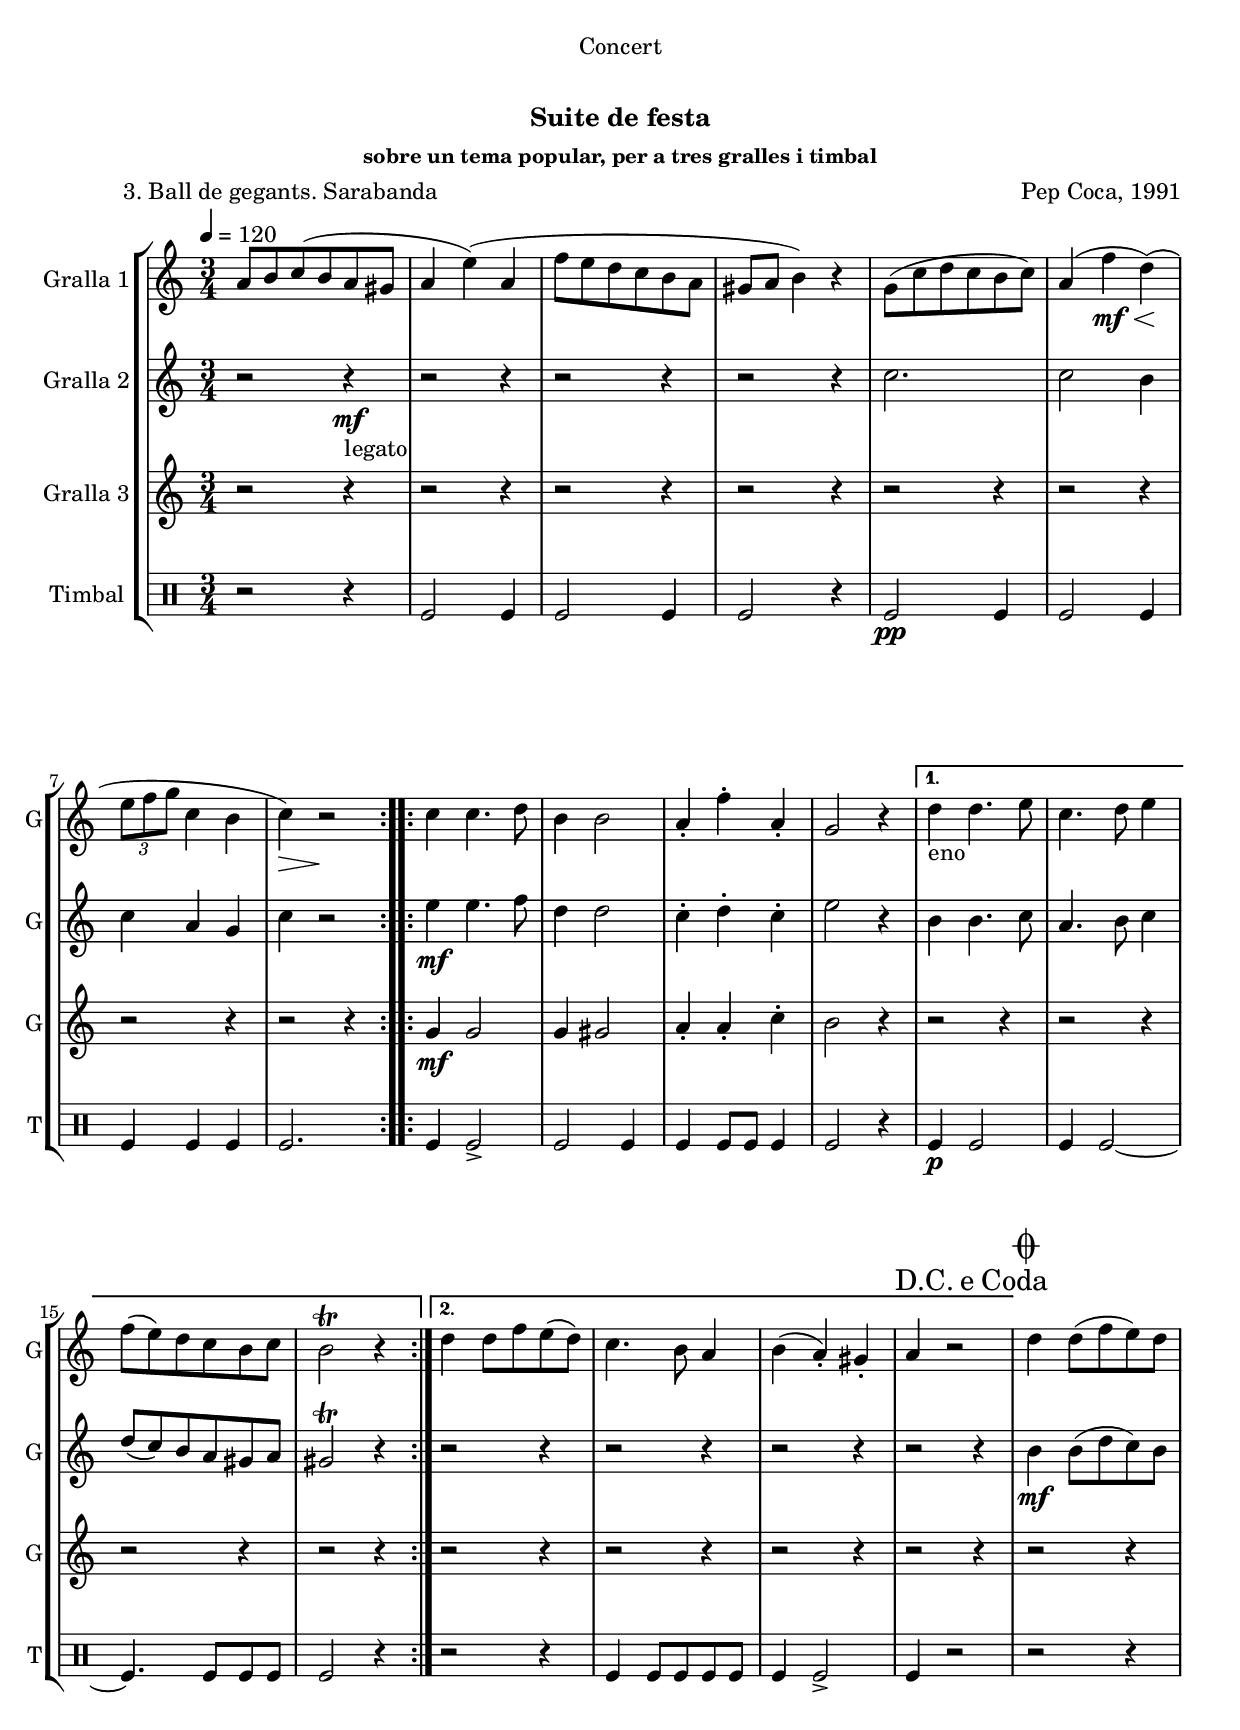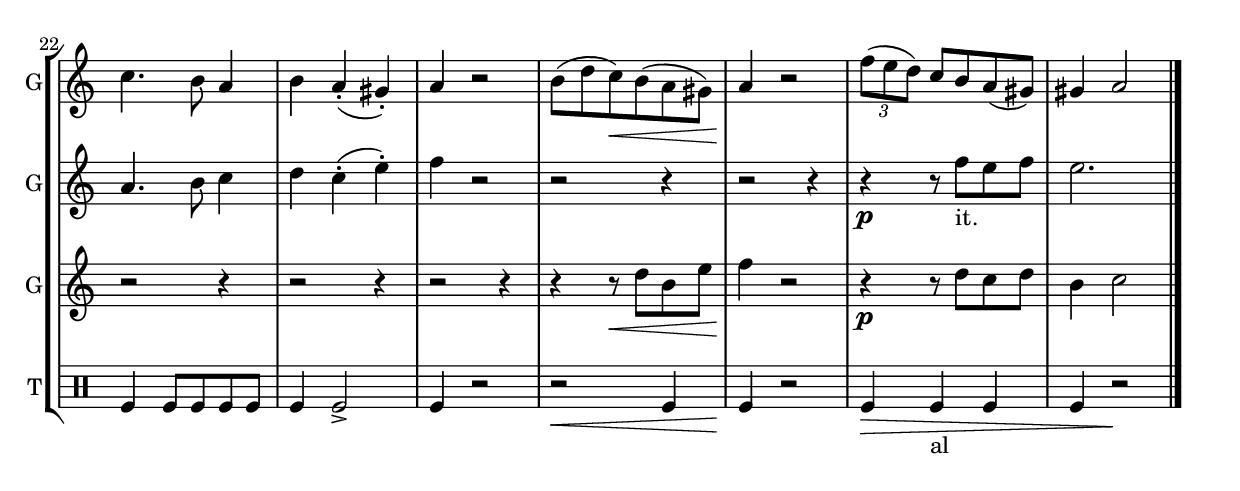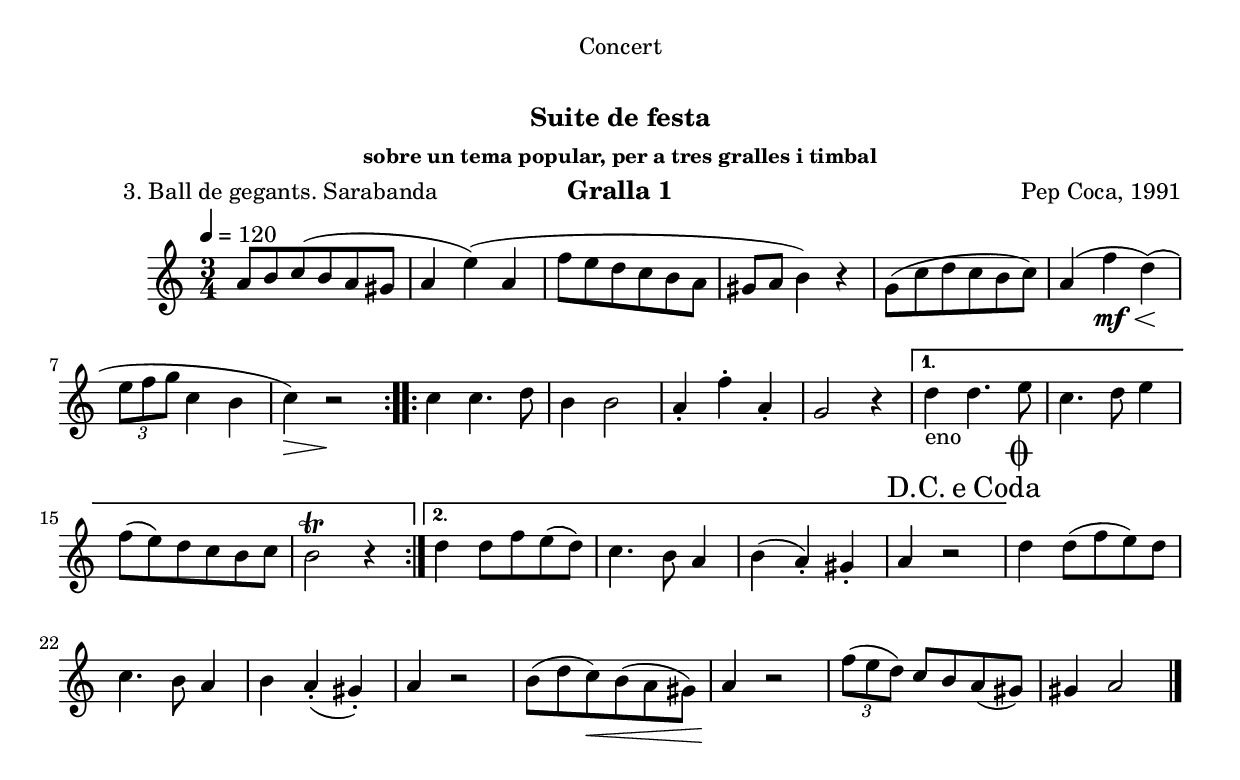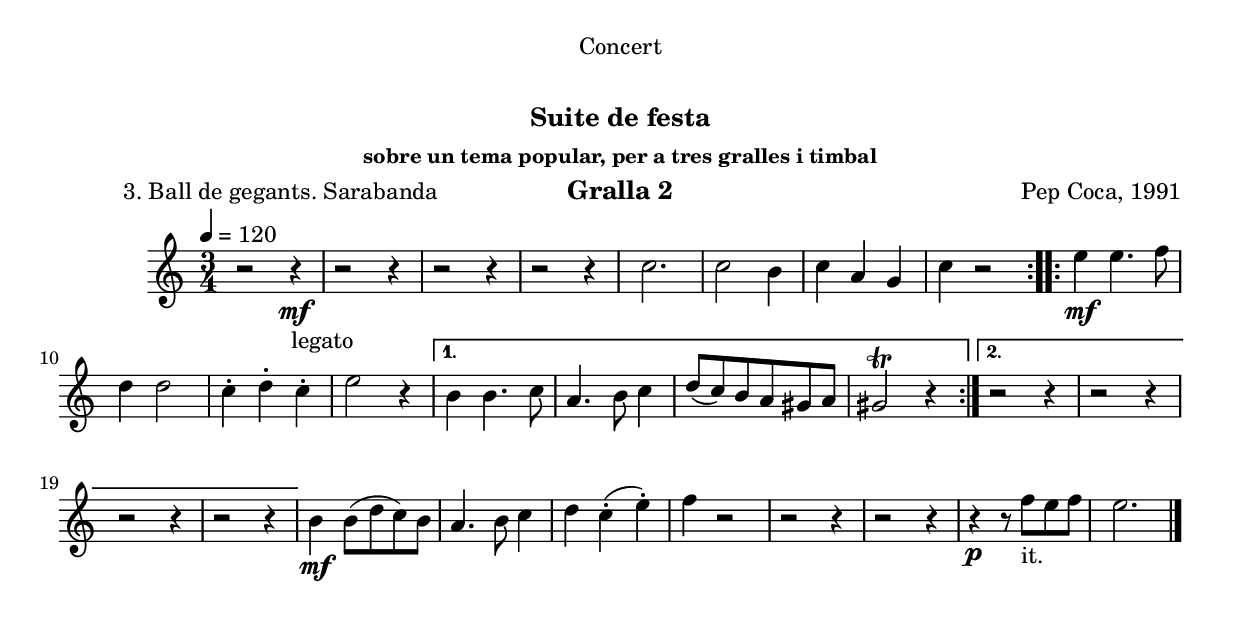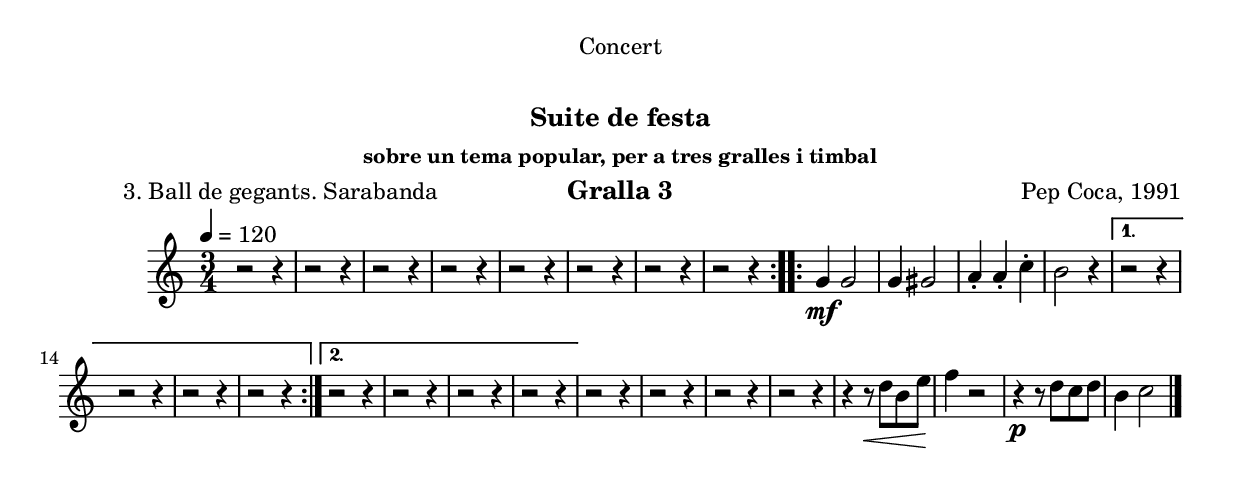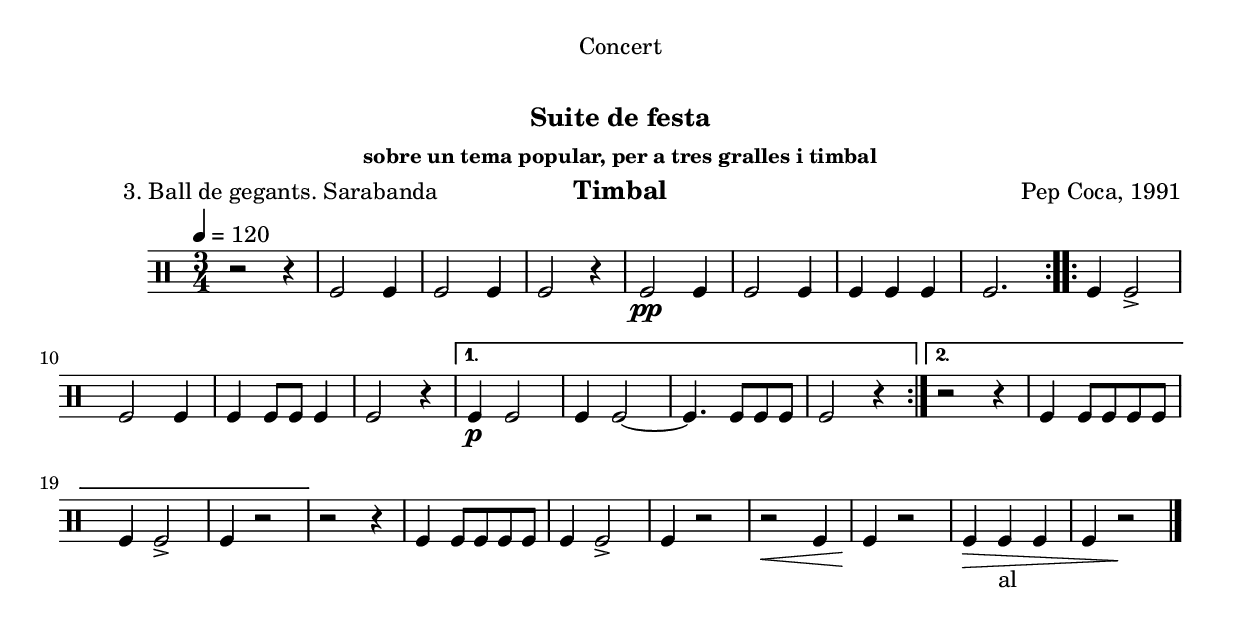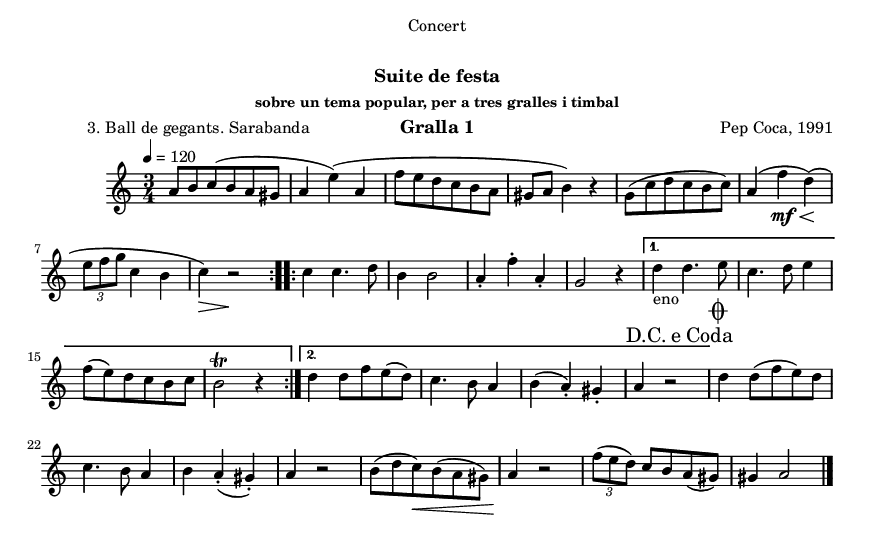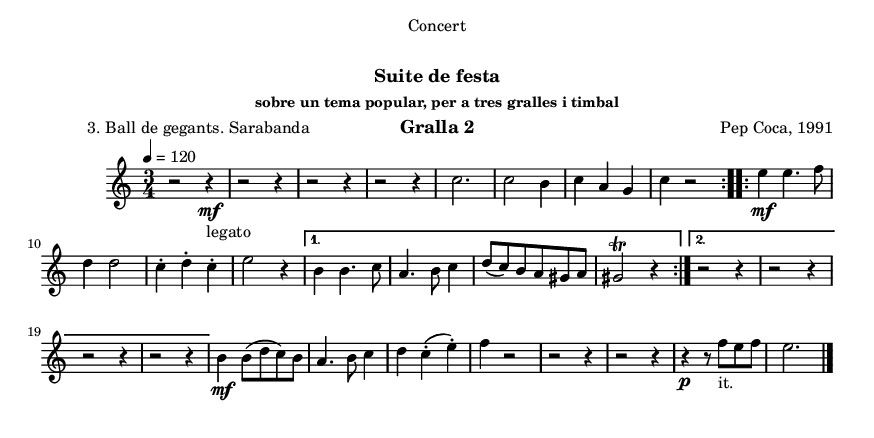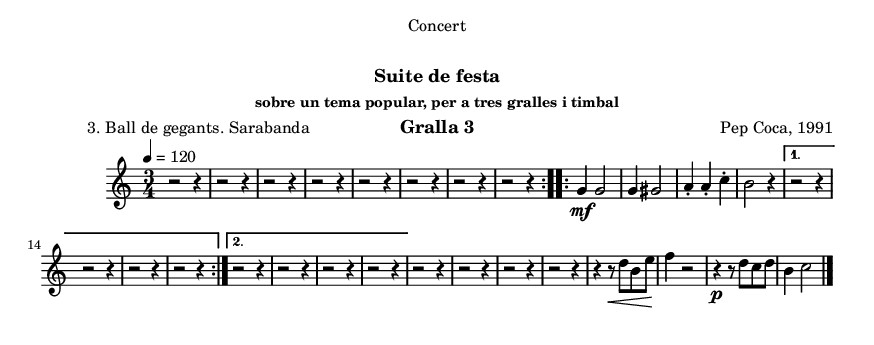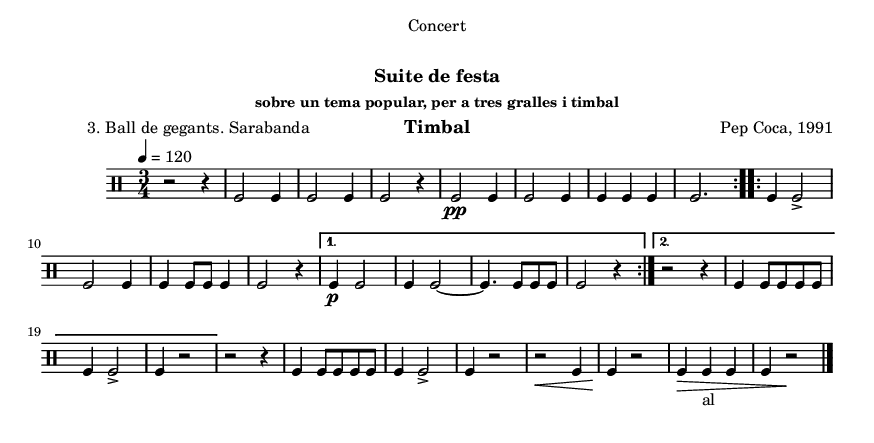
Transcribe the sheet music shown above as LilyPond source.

\version "2.16.0"

\header {
  dedication="Concert"
  title="  "
  subtitle="Suite de festa"
  subsubtitle="sobre un tema popular, per a tres gralles i timbal"
  poet="          3. Ball de gegants. Sarabanda"
  meter=""
  piece=""
  composer="Pep Coca, 1991"
  arranger=""
  opus=""
  instrument=""
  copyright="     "
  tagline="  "
}

liniaroAa =
\relative a'
{
  \tempo 4=120
  \clef treble
  \key c \major
  \time 3/4
  \repeat volta 2 { a8 b c ( b a gis  |
  a4 e' ) ( a,  |
  f'8 e d c b a  |
  gis8 a b4 ) r  |
  %05
  g8 ( c d c b c )  |
  a4 ( f' \mf \< d ) \! (  |
  \times 2/3 { e8 f g } c,4 b  |
  c4 \> ) r2 \!  | }
  \repeat volta 2 { c4 c4. d8  |
  %10
  b4 b2  |
  a4-. f'-. a,-.  |
  g2 r4 }
  \alternative { { d'4 _"eno" d4. e8  |
  c4. d8 e4  |
  %15
  f8 ( e ) d c b c  |
  b2\trill r4 }
  { d4 d8 f e ( d )  |
  c4. b8 a4  |
  b4 ( a-. ) gis-.  |
  %20
  \mark \markup {D.C. e Coda} a4 r2 } }
  \mark \markup {\musicglyph #"scripts.coda"} d4 d8 ( f e ) d  |
  c4. b8 a4  |
  b4 a-. ( gis-. )  |
  a4 r2  |
  %25
  b8 ( d c \< ) b ( a gis )  |
  a4 \! r2  |
  \times 2/3 { f'8 ( e d ) } c b a ( gis )  |
  gis4 a2  \bar "|."
}

liniaroAb =
\relative c''
{
  \tempo 4=120
  \clef treble
  \key c \major
  \time 3/4
  \repeat volta 2 { r2 r4 \mf _"legato"  |
  r2 r4  |
  r2 r4  |
  r2 r4  |
  %05
  c2.  |
  c2 b4  |
  c4 a g  |
  c4 r2  | }
  \repeat volta 2 { e4 \mf e4. f8  |
  %10
  d4 d2  |
  c4-. d-. c-.  |
  e2 r4 }
  \alternative { { b4 b4. c8  |
  a4. b8 c4  |
  %15
  d8 ( c ) b a gis a  |
  gis2\trill r4 }
  { r2 r4  |
  r2 r4  |
  r2 r4  |
  %20
  r2 r4 } }
  b4 \mf b8 ( d c ) b  |
  a4. b8 c4  |
  d4 c-. ( e-. )  |
  f4 r2  | % troigo!
  %25
  r2 r4  |
  r2 r4  |
  r4 \p r8 f  _"it." e f  |
  e2.  \bar "|."
}

liniaroAc =
\relative g'
{
  \tempo 4=120
  \clef treble
  \key c \major
  \time 3/4
  \repeat volta 2 { r2 r4  |
  r2 r4  |
  r2 r4  |
  r2 r4  |
  %05
  r2 r4  |
  r2 r4  |
  r2 r4  |
  r2 r4  | }
  \repeat volta 2 { g4 \mf g2  |
  %10
  g4 gis2  |
  a4-. a-. c-.  |
  b2 r4 }
  \alternative { { r2 r4  |
  r2 r4  |
  %15
  r2 r4  |
  r2 r4 }
  { r2 r4  |
  r2 r4  |
  r2 r4  |
  %20
  r2 r4 } }
  r2 r4  |
  r2 r4  |
  r2 r4  |
  r2 r4  |
  %25
  r4 r8 \< d b e  |
  f4 \! r2  | % kompletite
  r4 \p \p r8 d  c d  |
  b4 c2  \bar "|."
}

liniaroAd =
\drummode
{
  \tempo 4=120
  \time 3/4
  \repeat volta 2 { r2 r4  |
  tomfl2 tomfl4  |
  tomfl2 tomfl4  |
  tomfl2 r4  |
  %05
  tomfl2 \pp tomfl4  |
  tomfl2 tomfl4  |
  tomfl4 tomfl tomfl  |
  tomfl2.  | }
  \repeat volta 2 { tomfl4 tomfl2->  |
  %10
  tomfl2 tomfl4  |
  tomfl4 tomfl8 tomfl tomfl4  |
  tomfl2 r4 }
  \alternative { { tomfl4 \p tomfl2  |
  tomfl4 tomfl2 ~  |
  %15
  tomfl4. tomfl8 tomfl tomfl  |
  tomfl2 r4 }
  { r2 r4  |
  tomfl4 tomfl8 tomfl tomfl tomfl  |
  tomfl4 tomfl2->  |
  %20
  tomfl4 r2 } }
  r2 r4  |
  tomfl4 tomfl8 tomfl tomfl tomfl  |
  tomfl4 tomfl2->  |
  tomfl4 r2  |
  %25
  r2 \< tomfl4  |
  tomfl4 \! r2  |
  tomfl4 \> tomfl _"al" tomfl  |
  tomfl4 r2 \!  \bar "|."
}

\book {

\paper {
  print-page-number = false
}

\bookpart {
  \score {
    \new StaffGroup {
      \override Score.RehearsalMark #'self-alignment-X = #LEFT
      <<
        \new Staff \with {instrumentName = #"Gralla 1" shortInstrumentName = #"G"} \liniaroAa
        \new Staff \with {instrumentName = #"Gralla 2" shortInstrumentName = #"G"} \liniaroAb
        \new Staff \with {instrumentName = #"Gralla 3" shortInstrumentName = #"G"} \liniaroAc
        \new DrumStaff \with {instrumentName = #"Timbal" shortInstrumentName = #"T"} \liniaroAd
      >>
    }
    \layout {}
  }\score { \unfoldRepeats
    \new StaffGroup {
      \override Score.RehearsalMark #'self-alignment-X = #LEFT
      <<
        \new Staff \with {instrumentName = #"Gralla 1" shortInstrumentName = #"G"} \liniaroAa
        \new Staff \with {instrumentName = #"Gralla 2" shortInstrumentName = #"G"} \liniaroAb
        \new Staff \with {instrumentName = #"Gralla 3" shortInstrumentName = #"G"} \liniaroAc
        \new DrumStaff \with {instrumentName = #"Timbal" shortInstrumentName = #"T"} \liniaroAd
      >>
    }
    \midi {}
  }
}

\bookpart {
  \header {instrument="Gralla 1"}
  \score {
    \new StaffGroup {
      \override Score.RehearsalMark #'self-alignment-X = #LEFT
      <<
        \new Staff \liniaroAa
      >>
    }
    \layout {}
  }\score { \unfoldRepeats
    \new StaffGroup {
      \override Score.RehearsalMark #'self-alignment-X = #LEFT
      <<
        \new Staff \liniaroAa
      >>
    }
    \midi {}
  }
}

\bookpart {
  \header {instrument="Gralla 2"}
  \score {
    \new StaffGroup {
      \override Score.RehearsalMark #'self-alignment-X = #LEFT
      <<
        \new Staff \liniaroAb
      >>
    }
    \layout {}
  }\score { \unfoldRepeats
    \new StaffGroup {
      \override Score.RehearsalMark #'self-alignment-X = #LEFT
      <<
        \new Staff \liniaroAb
      >>
    }
    \midi {}
  }
}

\bookpart {
  \header {instrument="Gralla 3"}
  \score {
    \new StaffGroup {
      \override Score.RehearsalMark #'self-alignment-X = #LEFT
      <<
        \new Staff \liniaroAc
      >>
    }
    \layout {}
  }\score { \unfoldRepeats
    \new StaffGroup {
      \override Score.RehearsalMark #'self-alignment-X = #LEFT
      <<
        \new Staff \liniaroAc
      >>
    }
    \midi {}
  }
}

\bookpart {
  \header {instrument="Timbal"}
  \score {
    \new StaffGroup {
      \override Score.RehearsalMark #'self-alignment-X = #LEFT
      <<
        \new DrumStaff \liniaroAd
      >>
    }
    \layout {}
  }\score { \unfoldRepeats
    \new StaffGroup {
      \override Score.RehearsalMark #'self-alignment-X = #LEFT
      <<
        \new DrumStaff \liniaroAd
      >>
    }
    \midi {}
  }
}

}

\book {

\paper {
  print-page-number = false
  #(set-paper-size "a6landscape")
  #(layout-set-staff-size 14)
}

\bookpart {
  \header {instrument="Gralla 1"}
  \score {
    \new StaffGroup {
      \override Score.RehearsalMark #'self-alignment-X = #LEFT
      <<
        \new Staff \liniaroAa
      >>
    }
    \layout {}
  }
}

\bookpart {
  \header {instrument="Gralla 2"}
  \score {
    \new StaffGroup {
      \override Score.RehearsalMark #'self-alignment-X = #LEFT
      <<
        \new Staff \liniaroAb
      >>
    }
    \layout {}
  }
}

\bookpart {
  \header {instrument="Gralla 3"}
  \score {
    \new StaffGroup {
      \override Score.RehearsalMark #'self-alignment-X = #LEFT
      <<
        \new Staff \liniaroAc
      >>
    }
    \layout {}
  }
}

\bookpart {
  \header {instrument="Timbal"}
  \score {
    \new StaffGroup {
      \override Score.RehearsalMark #'self-alignment-X = #LEFT
      <<
        \new DrumStaff \liniaroAd
      >>
    }
    \layout {}
  }
}

}

